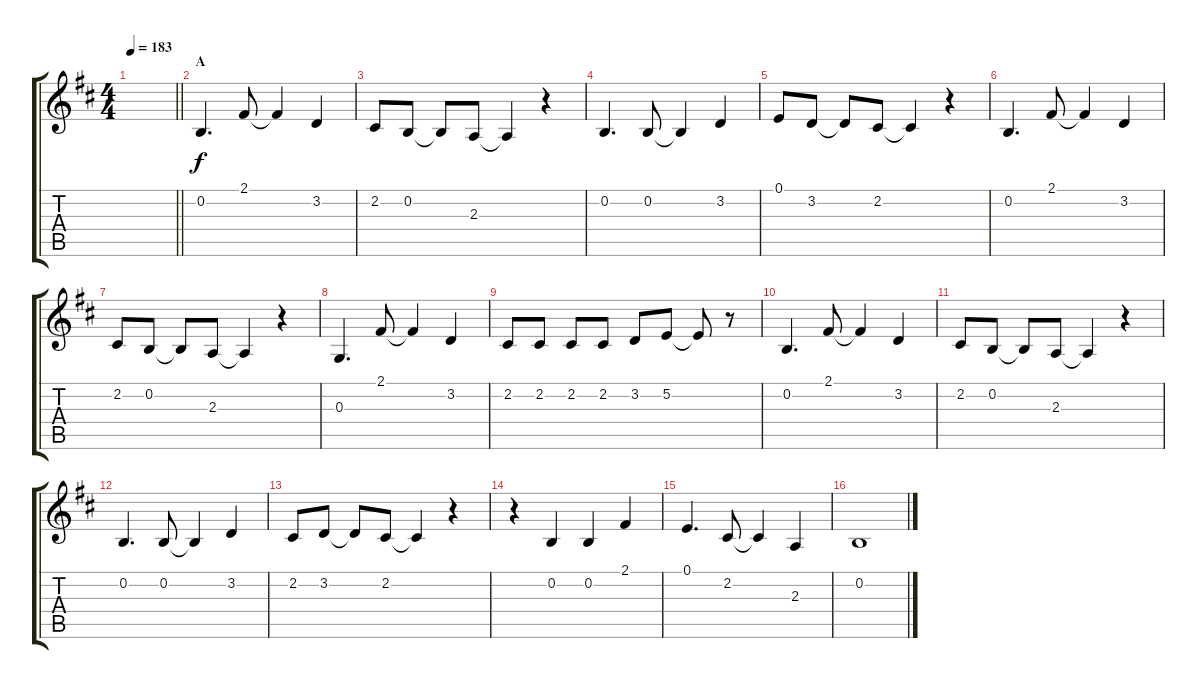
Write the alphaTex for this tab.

\track "" {instrument tenorsax}
\staff {score tabs}
\tuning (E4 B3 G3 D3 A2 E2) {hide}
\ts (4 4)
\tempo 183
\clef g2
\barLineRight lightlight
\ks d
|
\section ("" "A")
0.2.4{d} 2.1.8 2.1{t}.4 3.2.4 |
2.2.8 0.2.8 0.2{t}.8 2.3.8 2.3{t}.4 r.4 |
0.2.4{d} 0.2.8 0.2{t}.4 3.2.4 |
0.1.8 3.2.8 3.2{t}.8 2.2.8 2.2{t}.4 r.4 |
0.2.4{d} 2.1.8 2.1{t}.4 3.2.4 |
2.2.8 0.2.8 0.2{t}.8 2.3.8 2.3{t}.4 r.4 |
0.3.4{d} 2.1.8 2.1{t}.4 3.2.4 |
2.2.8 2.2.8 2.2.8 2.2.8 3.2.8 5.2.8 5.2{t}.8 r.8 |
0.2.4{d} 2.1.8 2.1{t}.4 3.2.4 |
2.2.8 0.2.8 0.2{t}.8 2.3.8 2.3{t}.4 r.4 |
0.2.4{d} 0.2.8 0.2{t}.4 3.2.4 |
2.2.8 3.2.8 3.2{t}.8 2.2.8 2.2{t}.4 r.4 |
r.4 0.2.4 0.2.4 2.1.4 |
0.1.4{d} 2.2.8 2.2{t}.4 2.3.4 |
0.2.1
